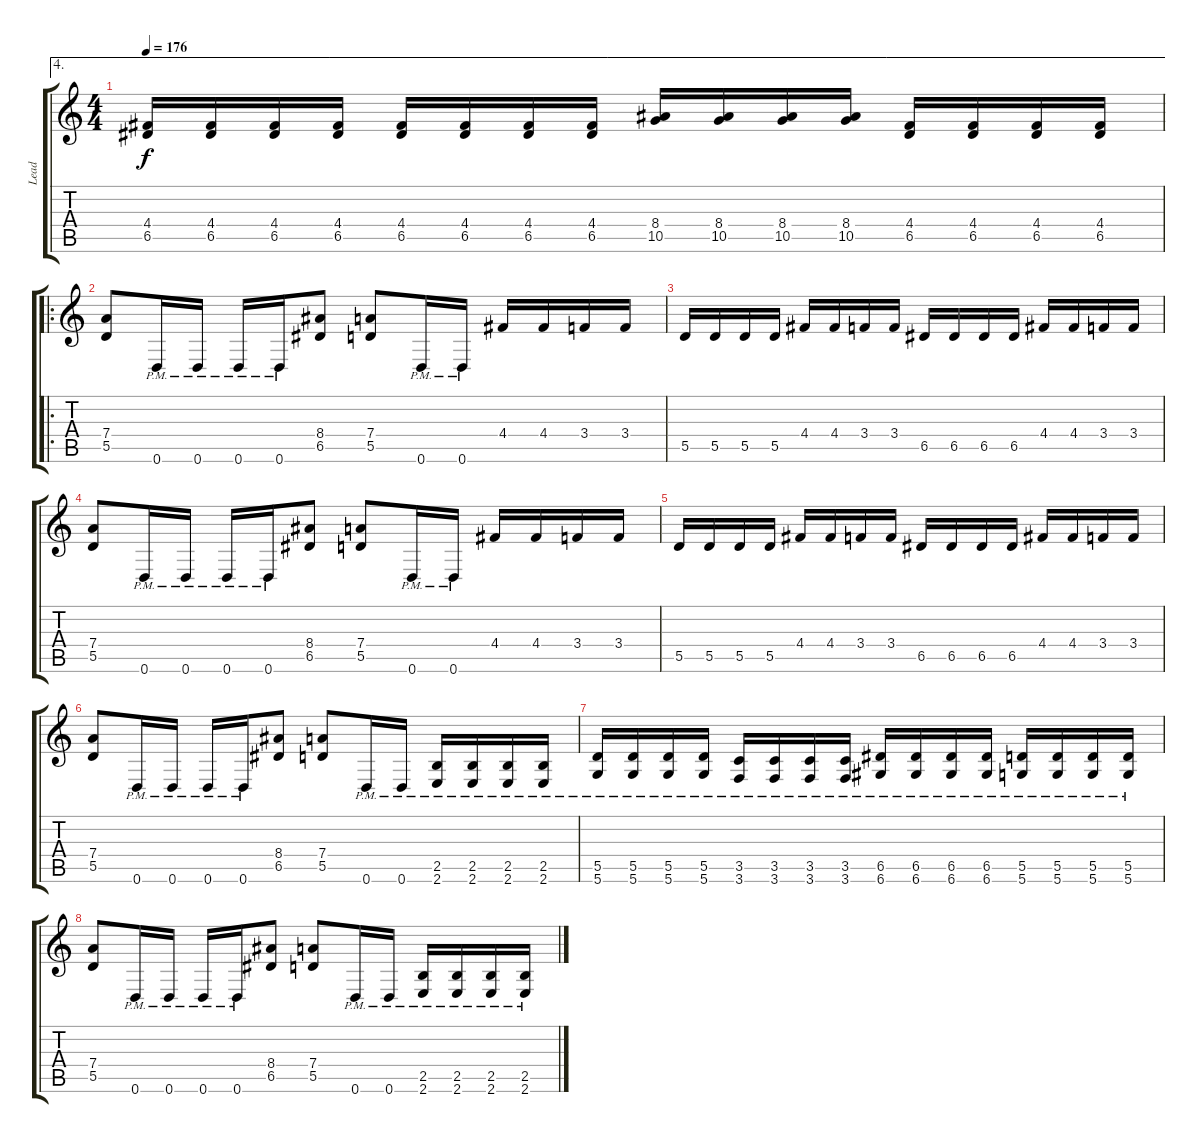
\track ("Lead" "Lead") {instrument distortionguitar}
\staff {score tabs}
\tuning (E4 B3 G3 D3 A2 D2) {hide}
\ae 4
\ts (4 4)
\tempo 176
\clef g2
\ks c
(4.4 6.5).16{dy f} (4.4 6.5).16 (4.4 6.5).16 (4.4 6.5).16 (4.4 6.5).16 (4.4 6.5).16 (4.4 6.5).16 (4.4 6.5).16 (8.4 10.5).16 (8.4 10.5).16 (8.4 10.5).16 (8.4 10.5).16 (4.4 6.5).16 (4.4 6.5).16 (4.4 6.5).16 (4.4 6.5).16 |
\ro
(7.4 5.5).8 0.6{pm}.16 0.6{pm}.16 0.6{pm}.16 0.6{pm}.16 (8.4 6.5).8 (7.4 5.5).8 0.6{pm}.16 0.6{pm}.16 4.4.16 4.4.16 3.4.16 3.4.16 |
5.5.16 5.5.16 5.5.16 5.5.16 4.4.16 4.4.16 3.4.16 3.4.16 6.5.16 6.5.16 6.5.16 6.5.16 4.4.16 4.4.16 3.4.16 3.4.16 |
(7.4 5.5).8 0.6{pm}.16 0.6{pm}.16 0.6{pm}.16 0.6{pm}.16 (8.4 6.5).8 (7.4 5.5).8 0.6{pm}.16 0.6{pm}.16 4.4.16 4.4.16 3.4.16 3.4.16 |
5.5.16 5.5.16 5.5.16 5.5.16 4.4.16 4.4.16 3.4.16 3.4.16 6.5.16 6.5.16 6.5.16 6.5.16 4.4.16 4.4.16 3.4.16 3.4.16 |
(7.4 5.5).8 0.6{pm}.16 0.6{pm}.16 0.6{pm}.16 0.6{pm}.16 (8.4 6.5).8 (7.4 5.5).8 0.6{pm}.16 0.6{pm}.16 (2.5 2.6{pm}).16 (2.5 2.6{pm}).16 (2.5 2.6{pm}).16 (2.5 2.6{pm}).16 |
(5.5 5.6{pm}).16 (5.5 5.6{pm}).16 (5.5 5.6{pm}).16 (5.5 5.6{pm}).16 (3.5 3.6{pm}).16 (3.5 3.6{pm}).16 (3.5 3.6{pm}).16 (3.5 3.6{pm}).16 (6.5 6.6{pm}).16 (6.5 6.6{pm}).16 (6.5 6.6{pm}).16 (6.5 6.6{pm}).16 (5.5 5.6{pm}).16 (5.5 5.6{pm}).16 (5.5 5.6{pm}).16 (5.5 5.6{pm}).16 |
(7.4 5.5).8 0.6{pm}.16 0.6{pm}.16 0.6{pm}.16 0.6{pm}.16 (8.4 6.5).8 (7.4 5.5).8 0.6{pm}.16 0.6{pm}.16 (2.5 2.6{pm}).16 (2.5 2.6{pm}).16 (2.5 2.6{pm}).16 (2.5 2.6{pm}).16
